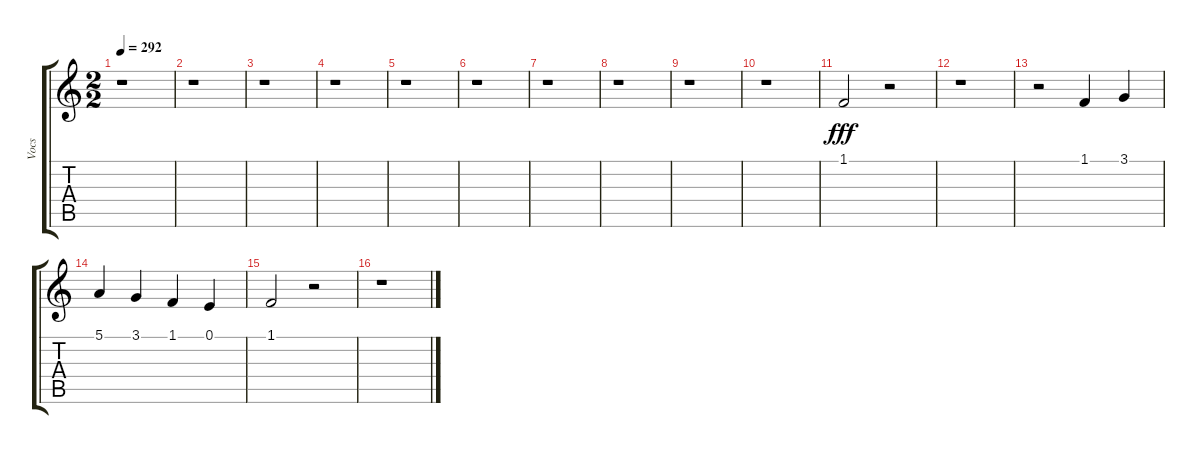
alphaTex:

\track ("Vocs" "Vocs") {instrument lead1square}
\staff {score tabs}
\tuning (E4 B3 G3 D3 A2 E2) {hide}
\ts (2 2)
\tempo 292
\clef g2
\ks c
r.1{dy fff instrument lead1square} |
r.1 |
r.1 |
r.1 |
r.1 |
r.1 |
r.1 |
r.1 |
r.1 |
r.1 |
1.1.2 r.2 |
r.1 |
r.2 1.1.4 3.1.4 |
5.1.4 3.1.4 1.1.4 0.1.4 |
1.1.2 r.2 |
r.1
